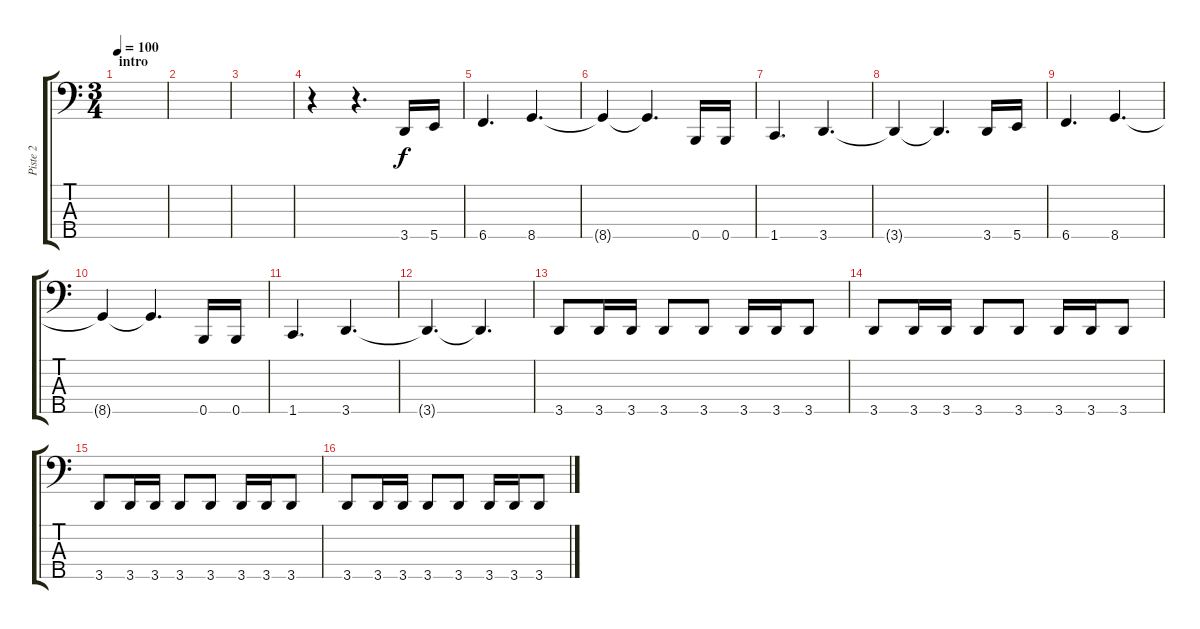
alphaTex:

\track ("Piste 2" "Piste 2") {instrument electricbassfinger}
\staff {score tabs}
\tuning (G2 D2 A1 E1 B0) {hide}
\ts (3 4)
\section ("" "intro")
\tempo 100
\clef f4
\ks c
|
|
|
r.4{instrument fretlessbass} r.4{d} 3.5.16 5.5.16 |
6.5.4{d} 8.5.4{d} |
8.5{t}.4 8.5{t}.4{d} 0.5.16 0.5.16 |
1.5.4{d} 3.5.4{d} |
3.5{t}.4 3.5{t}.4{d} 3.5.16 5.5.16 |
6.5.4{d} 8.5.4{d} |
8.5{t}.4 8.5{t}.4{d} 0.5.16 0.5.16 |
1.5.4{d} 3.5.4{d} |
3.5{t}.4{d} 3.5{t}.4{d} |
3.5.8 3.5.16 3.5.16 3.5.8 3.5.8 3.5.16 3.5.16 3.5.8 |
3.5.8 3.5.16 3.5.16 3.5.8 3.5.8 3.5.16 3.5.16 3.5.8 |
3.5.8 3.5.16 3.5.16 3.5.8 3.5.8 3.5.16 3.5.16 3.5.8 |
3.5.8 3.5.16 3.5.16 3.5.8 3.5.8 3.5.16 3.5.16 3.5.8
